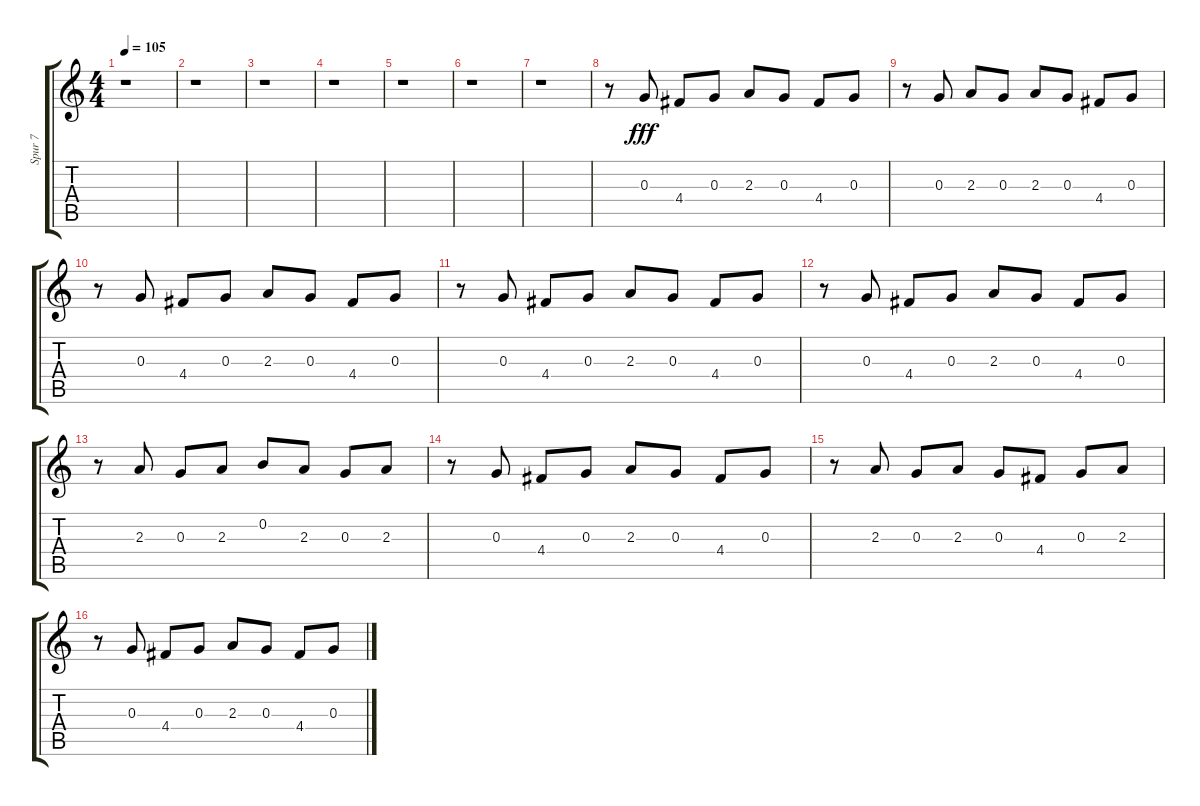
\track ("Spur 7" "Spur 7") {instrument distortionguitar}
\staff {score tabs}
\tuning (E4 B3 G3 D3 A2 E2) {hide}
\ts (4 4)
\tempo 105
\clef g2
\ks c
r.1{dy fff} |
r.1 |
r.1 |
r.1 |
r.1 |
r.1 |
r.1 |
r.8 0.3.8 4.4.8 0.3.8 2.3.8 0.3.8 4.4.8 0.3.8 |
r.8 0.3.8 2.3.8 0.3.8 2.3.8 0.3.8 4.4.8 0.3.8 |
r.8 0.3.8 4.4.8 0.3.8 2.3.8 0.3.8 4.4.8 0.3.8 |
r.8 0.3.8 4.4.8 0.3.8 2.3.8 0.3.8 4.4.8 0.3.8 |
r.8 0.3.8 4.4.8 0.3.8 2.3.8 0.3.8 4.4.8 0.3.8 |
r.8 2.3.8 0.3.8 2.3.8 0.2.8 2.3.8 0.3.8 2.3.8 |
r.8 0.3.8 4.4.8 0.3.8 2.3.8 0.3.8 4.4.8 0.3.8 |
r.8 2.3.8 0.3.8 2.3.8 0.3.8 4.4.8 0.3.8 2.3.8 |
r.8 0.3.8 4.4.8 0.3.8 2.3.8 0.3.8 4.4.8 0.3.8
